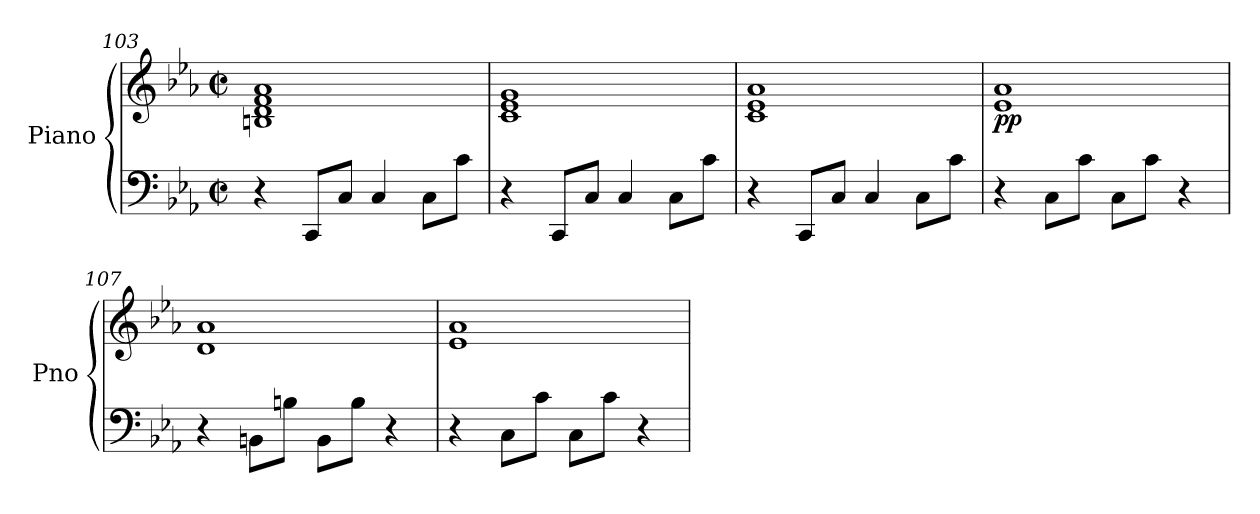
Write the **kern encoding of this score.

**kern	**kern	**dynam
*part1	*part1	*part1
*staff2	*staff1	*staff1/2
*I"Piano	*	*
*I'Pno	*	*
*clefF4	*clefG2	*
*k[b-e-a-]	*k[b-e-a-]	*
*M4/4	*M4/4	*
*met(c|)	*met(c|)	*
=103	=103	=103
4r	1Bn 1d 1f 1a-	.
8CC/L	.	.
8C/J	.	.
4C/	.	.
8C\L	.	.
8c\J	.	.
=104	=104	=104
4r	1c 1e- 1g	.
8CC/L	.	.
8C/J	.	.
4C/	.	.
8C\L	.	.
8c\J	.	.
=105	=105	=105
4r	1c 1e- 1a-	.
8CC/L	.	.
8C/J	.	.
4C/	.	.
8C\L	.	.
8c\J	.	.
=106	=106	=106
!	!	!LO:DY:b
4r	1e- 1a-	pp
8C\L	.	.
8c\J	.	.
8C\L	.	.
8c\J	.	.
4r	.	.
=107	=107	=107
4r	1d 1a-	.
8BBn\L	.	.
8Bn\J	.	.
8BB\L	.	.
8B\J	.	.
4r	.	.
=108	=108	=108
4r	1e- 1a-	.
8C\L	.	.
8c\J	.	.
8C\L	.	.
8c\J	.	.
4r	.	.
=	=	=
*-	*-	*-
